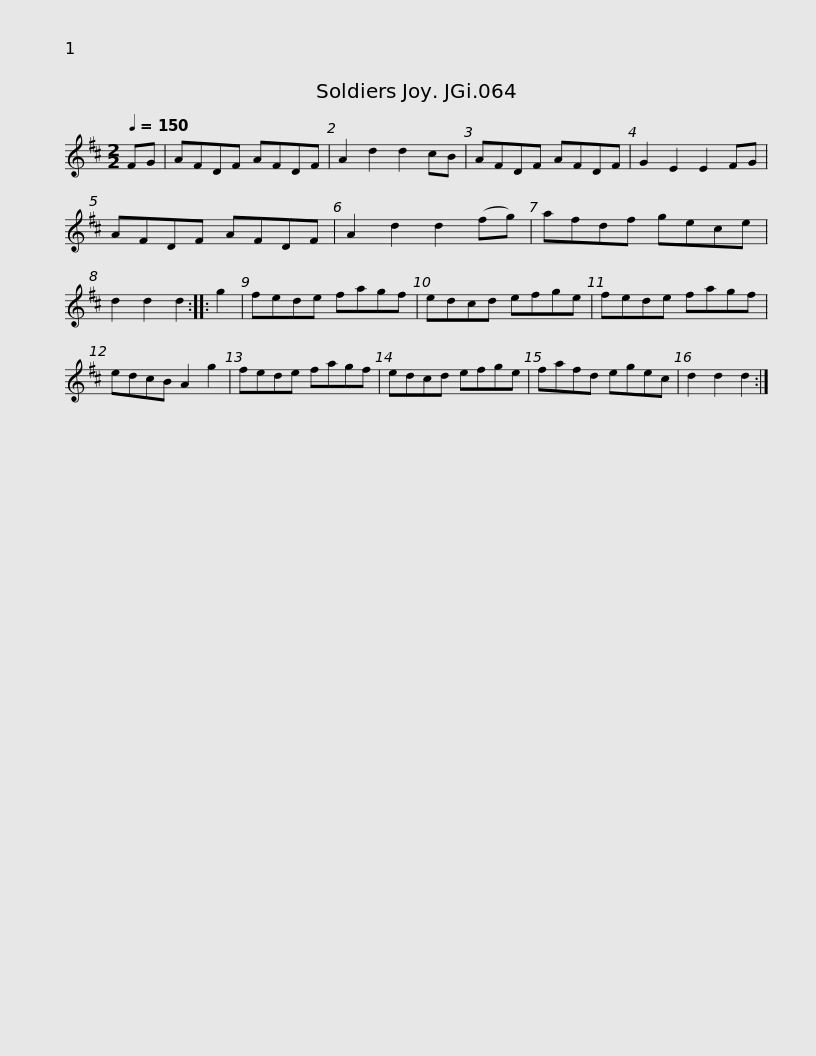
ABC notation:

X:1
L:1/8
Q:1/4=150
M:2/2
I:linebreak $
K:D
V:1 treble
V:1
 FG | AFDF AFDF | A2 d2 d2 cB | AFDF AFDF | G2 E2 E2 FG | %5
 AFDF AFDF | A2 d2 d2 (fg) |$ afdf gece | d2 d2 d2 :: g2 | %10
 fede fagf | edcd efge | fede fagf | edcB A2 g2 |$ fede fagf | %15
 edcd efge | fafd egec | d2 d2 d2 :| %18
